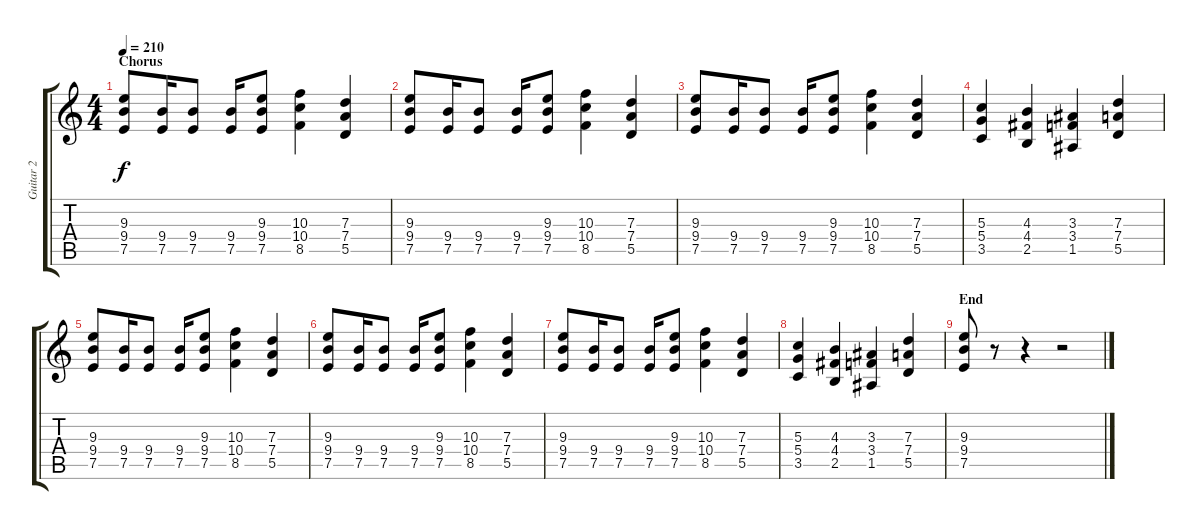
\track ("Guitar 2" "Guitar 2") {instrument distortionguitar}
\staff {score tabs}
\tuning (E4 B3 G3 D3 A2 E2) {hide}
\ts (4 4)
\section ("" "Chorus")
\tempo 210
\clef g2
\ks c
(9.3 9.4 7.5).8{dy f} (9.4 7.5).16 (9.4 7.5).8 (9.4 7.5).16 (9.3 9.4 7.5).8 (10.3 10.4 8.5).4 (7.3 7.4 5.5).4 |
(9.3 9.4 7.5).8 (9.4 7.5).16 (9.4 7.5).8 (9.4 7.5).16 (9.3 9.4 7.5).8 (10.3 10.4 8.5).4 (7.3 7.4 5.5).4 |
(9.3 9.4 7.5).8 (9.4 7.5).16 (9.4 7.5).8 (9.4 7.5).16 (9.3 9.4 7.5).8 (10.3 10.4 8.5).4 (7.3 7.4 5.5).4 |
(5.3 5.4 3.5).4 (4.3 4.4 2.5).4 (3.3 3.4 1.5).4 (7.3 7.4 5.5).4 |
(9.3 9.4 7.5).8 (9.4 7.5).16 (9.4 7.5).8 (9.4 7.5).16 (9.3 9.4 7.5).8 (10.3 10.4 8.5).4 (7.3 7.4 5.5).4 |
(9.3 9.4 7.5).8 (9.4 7.5).16 (9.4 7.5).8 (9.4 7.5).16 (9.3 9.4 7.5).8 (10.3 10.4 8.5).4 (7.3 7.4 5.5).4 |
(9.3 9.4 7.5).8 (9.4 7.5).16 (9.4 7.5).8 (9.4 7.5).16 (9.3 9.4 7.5).8 (10.3 10.4 8.5).4 (7.3 7.4 5.5).4 |
(5.3 5.4 3.5).4 (4.3 4.4 2.5).4 (3.3 3.4 1.5).4 (7.3 7.4 5.5).4 |
\section ("" "End")
(9.3 9.4 7.5).8 r.8 r.4 r.2
